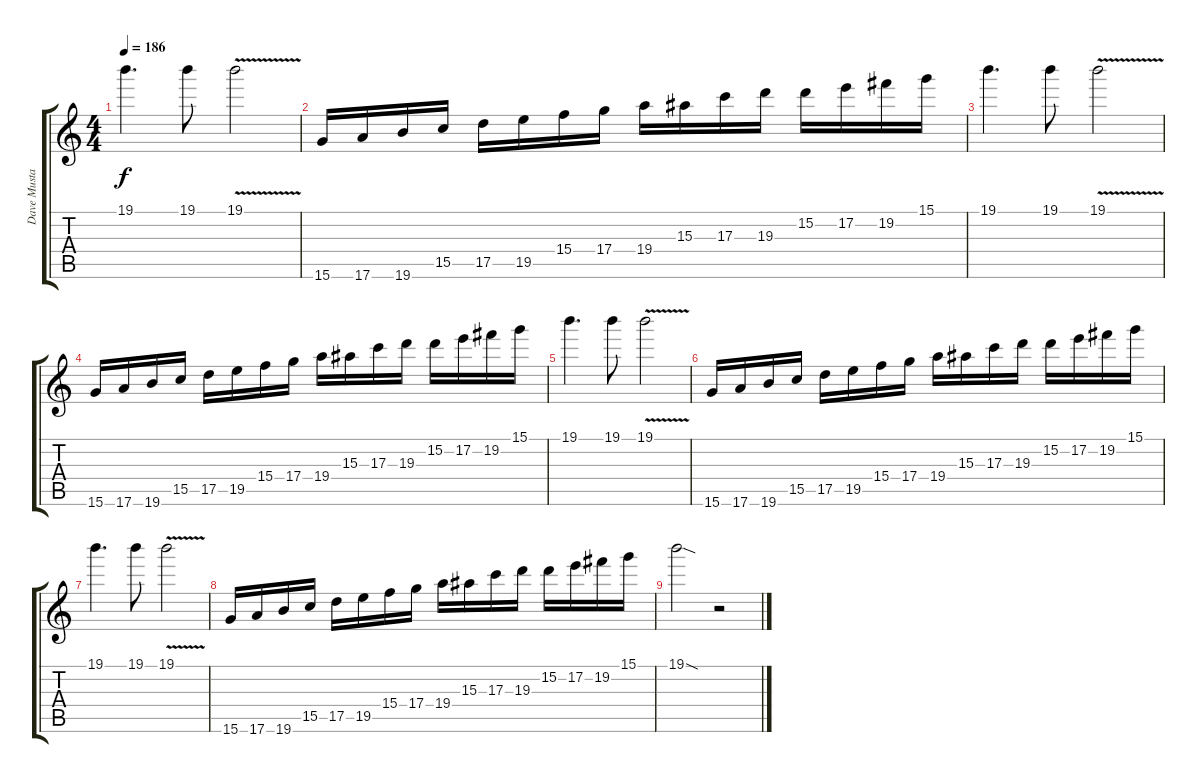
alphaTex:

\track ("Dave Mustaine" "Dave Musta") {instrument distortionguitar}
\staff {score tabs}
\tuning (E4 B3 G3 D3 A2 E2) {hide}
\ts (4 4)
\tempo 186
\clef g2
\ks c
19.1.4{d dy f} 19.1.8 19.1{v}.2 |
15.6.16 17.6.16 19.6.16 15.5.16 17.5.16 19.5.16 15.4.16 17.4.16 19.4.16 15.3.16 17.3.16 19.3.16 15.2.16 17.2.16 19.2.16 15.1.16 |
19.1.4{d} 19.1.8 19.1{v}.2 |
15.6.16 17.6.16 19.6.16 15.5.16 17.5.16 19.5.16 15.4.16 17.4.16 19.4.16 15.3.16 17.3.16 19.3.16 15.2.16 17.2.16 19.2.16 15.1.16 |
19.1.4{d} 19.1.8 19.1{v}.2 |
15.6.16 17.6.16 19.6.16 15.5.16 17.5.16 19.5.16 15.4.16 17.4.16 19.4.16 15.3.16 17.3.16 19.3.16 15.2.16 17.2.16 19.2.16 15.1.16 |
19.1.4{d} 19.1.8 19.1{v}.2 |
15.6.16 17.6.16 19.6.16 15.5.16 17.5.16 19.5.16 15.4.16 17.4.16 19.4.16 15.3.16 17.3.16 19.3.16 15.2.16 17.2.16 19.2.16 15.1.16 |
19.1{sod}.2 r.2
